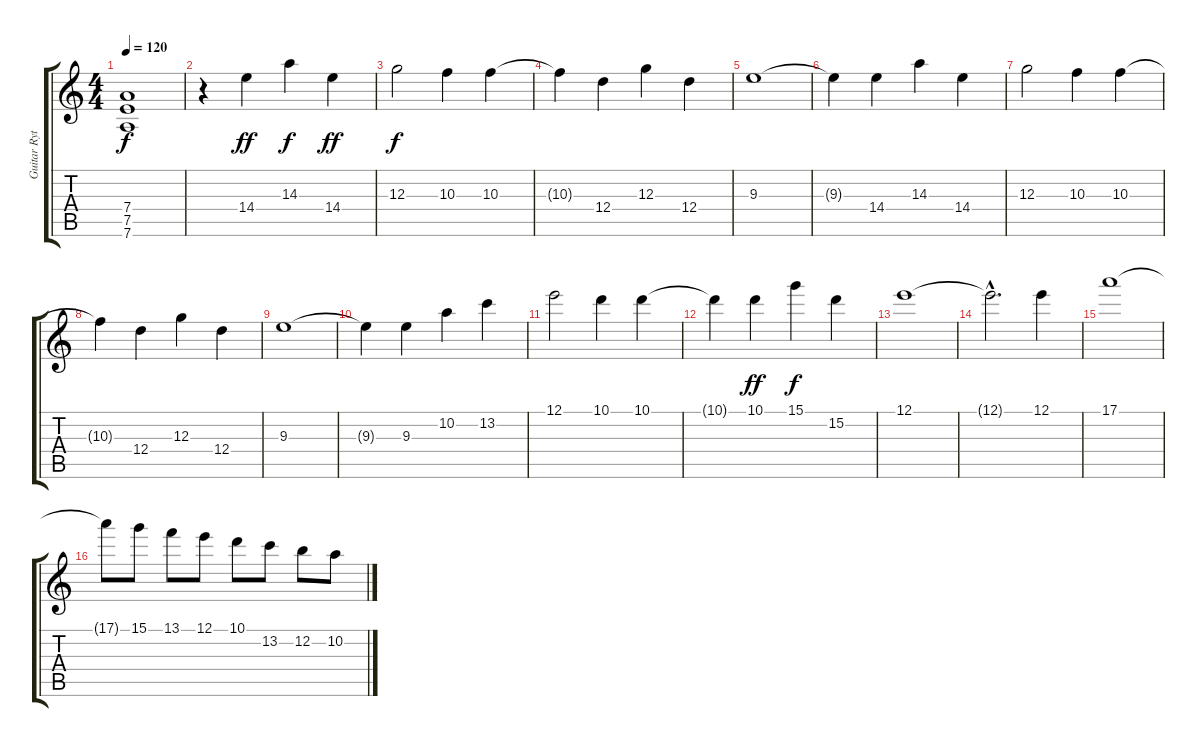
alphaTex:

\track ("Guitar Rythm" "Guitar Ryt") {instrument distortionguitar}
\staff {score tabs}
\tuning (E4 B3 G3 D3 A2 D2) {hide}
\ts (4 4)
\tempo 120
\clef g2
\ks c
(7.4 7.5 7.6).1{dy f} |
r.4 14.4.4{dy ff} 14.3.4{dy f} 14.4.4{dy ff} |
12.3.2{dy f} 10.3.4 10.3.4 |
10.3{t}.4 12.4.4 12.3.4 12.4.4 |
9.3.1 |
9.3{t}.4 14.4.4 14.3.4 14.4.4 |
12.3.2 10.3.4 10.3.4 |
10.3{t}.4 12.4.4 12.3.4 12.4.4 |
9.3.1 |
9.3{t}.4 9.3.4 10.2.4 13.2.4 |
12.1.2 10.1.4 10.1.4 |
10.1{t}.4 10.1.4{dy ff} 15.1.4{dy f} 15.2.4 |
12.1.1 |
12.1{hac t}.2{d} 12.1.4 |
17.1.1 |
17.1{t}.8 15.1.8 13.1.8 12.1.8 10.1.8 13.2.8 12.2.8 10.2.8
